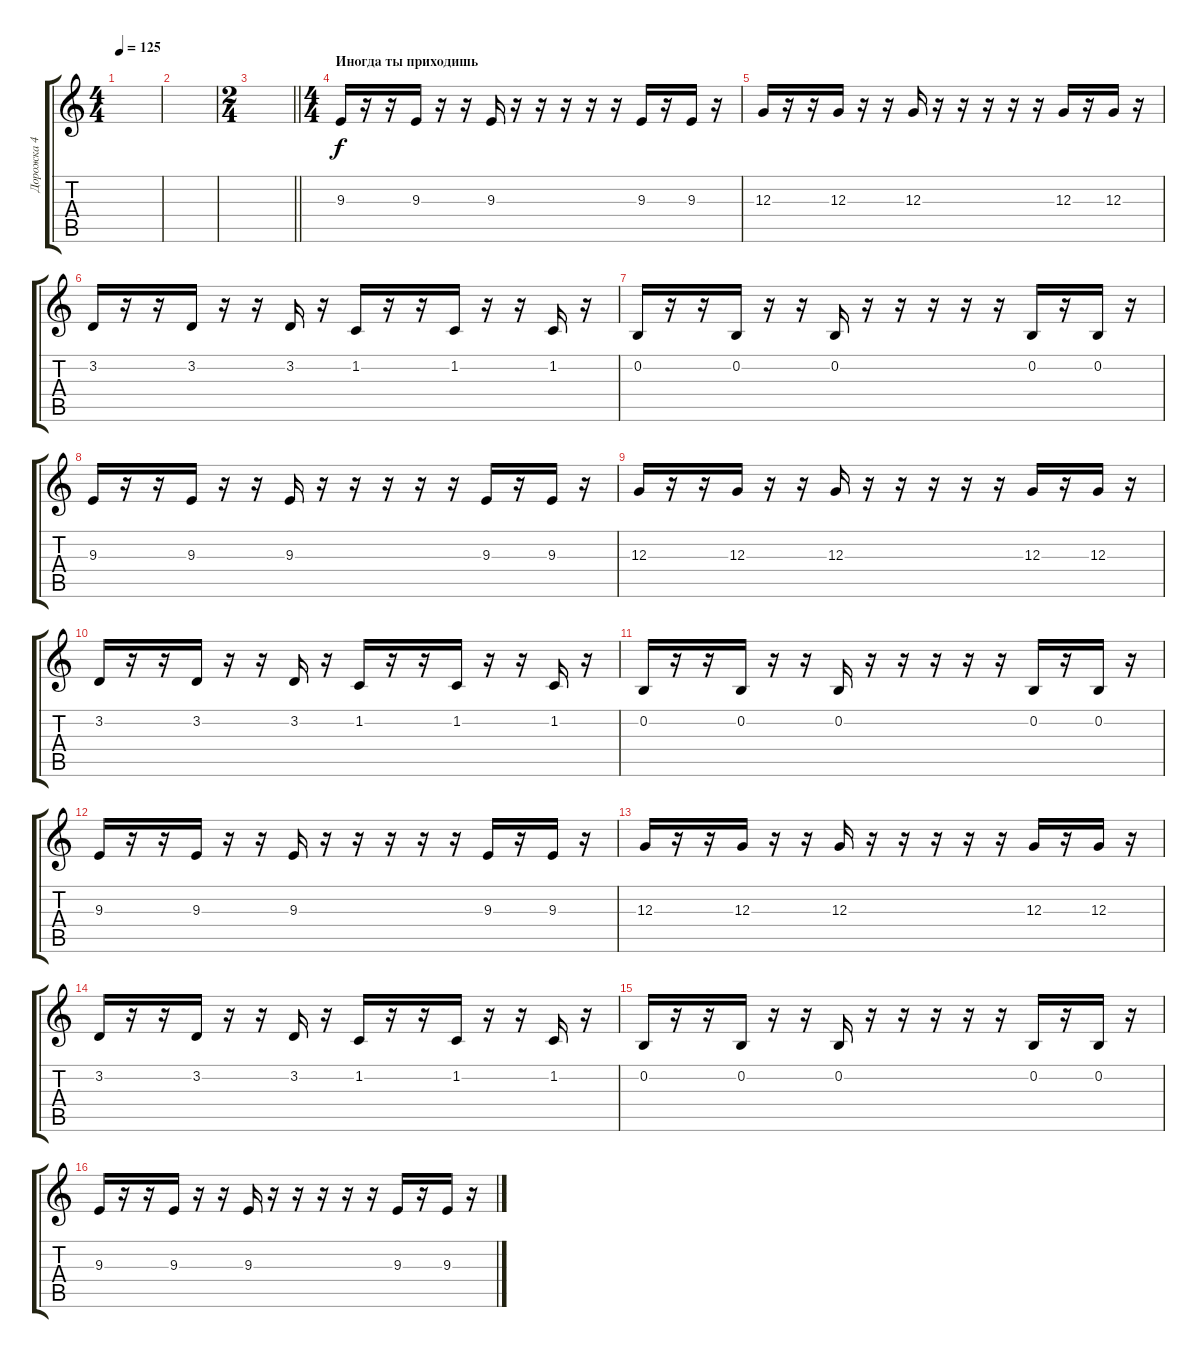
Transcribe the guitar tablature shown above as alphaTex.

\track ("Дорожка 4" "Дорожка 4") {instrument clavinet}
\staff {score tabs}
\tuning (E4 B3 G3 D3 A2 E2) {hide}
\ts (4 4)
\tempo 125
\clef g2
\ks c
|
|
\ts (2 4)
\barLineRight lightlight
|
\ts (4 4)
\section ("" "Иногда ты приходишь")
9.3.16 r.16 r.16 9.3.16 r.16 r.16 9.3.16 r.16 r.16 r.16 r.16 r.16 9.3.16 r.16 9.3.16 r.16 |
12.3.16 r.16 r.16 12.3.16 r.16 r.16 12.3.16 r.16 r.16 r.16 r.16 r.16 12.3.16 r.16 12.3.16 r.16 |
3.2.16 r.16 r.16 3.2.16 r.16 r.16 3.2.16 r.16 1.2.16 r.16 r.16 1.2.16 r.16 r.16 1.2.16 r.16 |
0.2.16 r.16 r.16 0.2.16 r.16 r.16 0.2.16 r.16 r.16 r.16 r.16 r.16 0.2.16 r.16 0.2.16 r.16 |
9.3.16 r.16 r.16 9.3.16 r.16 r.16 9.3.16 r.16 r.16 r.16 r.16 r.16 9.3.16 r.16 9.3.16 r.16 |
12.3.16 r.16 r.16 12.3.16 r.16 r.16 12.3.16 r.16 r.16 r.16 r.16 r.16 12.3.16 r.16 12.3.16 r.16 |
3.2.16 r.16 r.16 3.2.16 r.16 r.16 3.2.16 r.16 1.2.16 r.16 r.16 1.2.16 r.16 r.16 1.2.16 r.16 |
0.2.16 r.16 r.16 0.2.16 r.16 r.16 0.2.16 r.16 r.16 r.16 r.16 r.16 0.2.16 r.16 0.2.16 r.16 |
9.3.16 r.16 r.16 9.3.16 r.16 r.16 9.3.16 r.16 r.16 r.16 r.16 r.16 9.3.16 r.16 9.3.16 r.16 |
12.3.16 r.16 r.16 12.3.16 r.16 r.16 12.3.16 r.16 r.16 r.16 r.16 r.16 12.3.16 r.16 12.3.16 r.16 |
3.2.16 r.16 r.16 3.2.16 r.16 r.16 3.2.16 r.16 1.2.16 r.16 r.16 1.2.16 r.16 r.16 1.2.16 r.16 |
0.2.16 r.16 r.16 0.2.16 r.16 r.16 0.2.16 r.16 r.16 r.16 r.16 r.16 0.2.16 r.16 0.2.16 r.16 |
9.3.16 r.16 r.16 9.3.16 r.16 r.16 9.3.16 r.16 r.16 r.16 r.16 r.16 9.3.16 r.16 9.3.16 r.16
